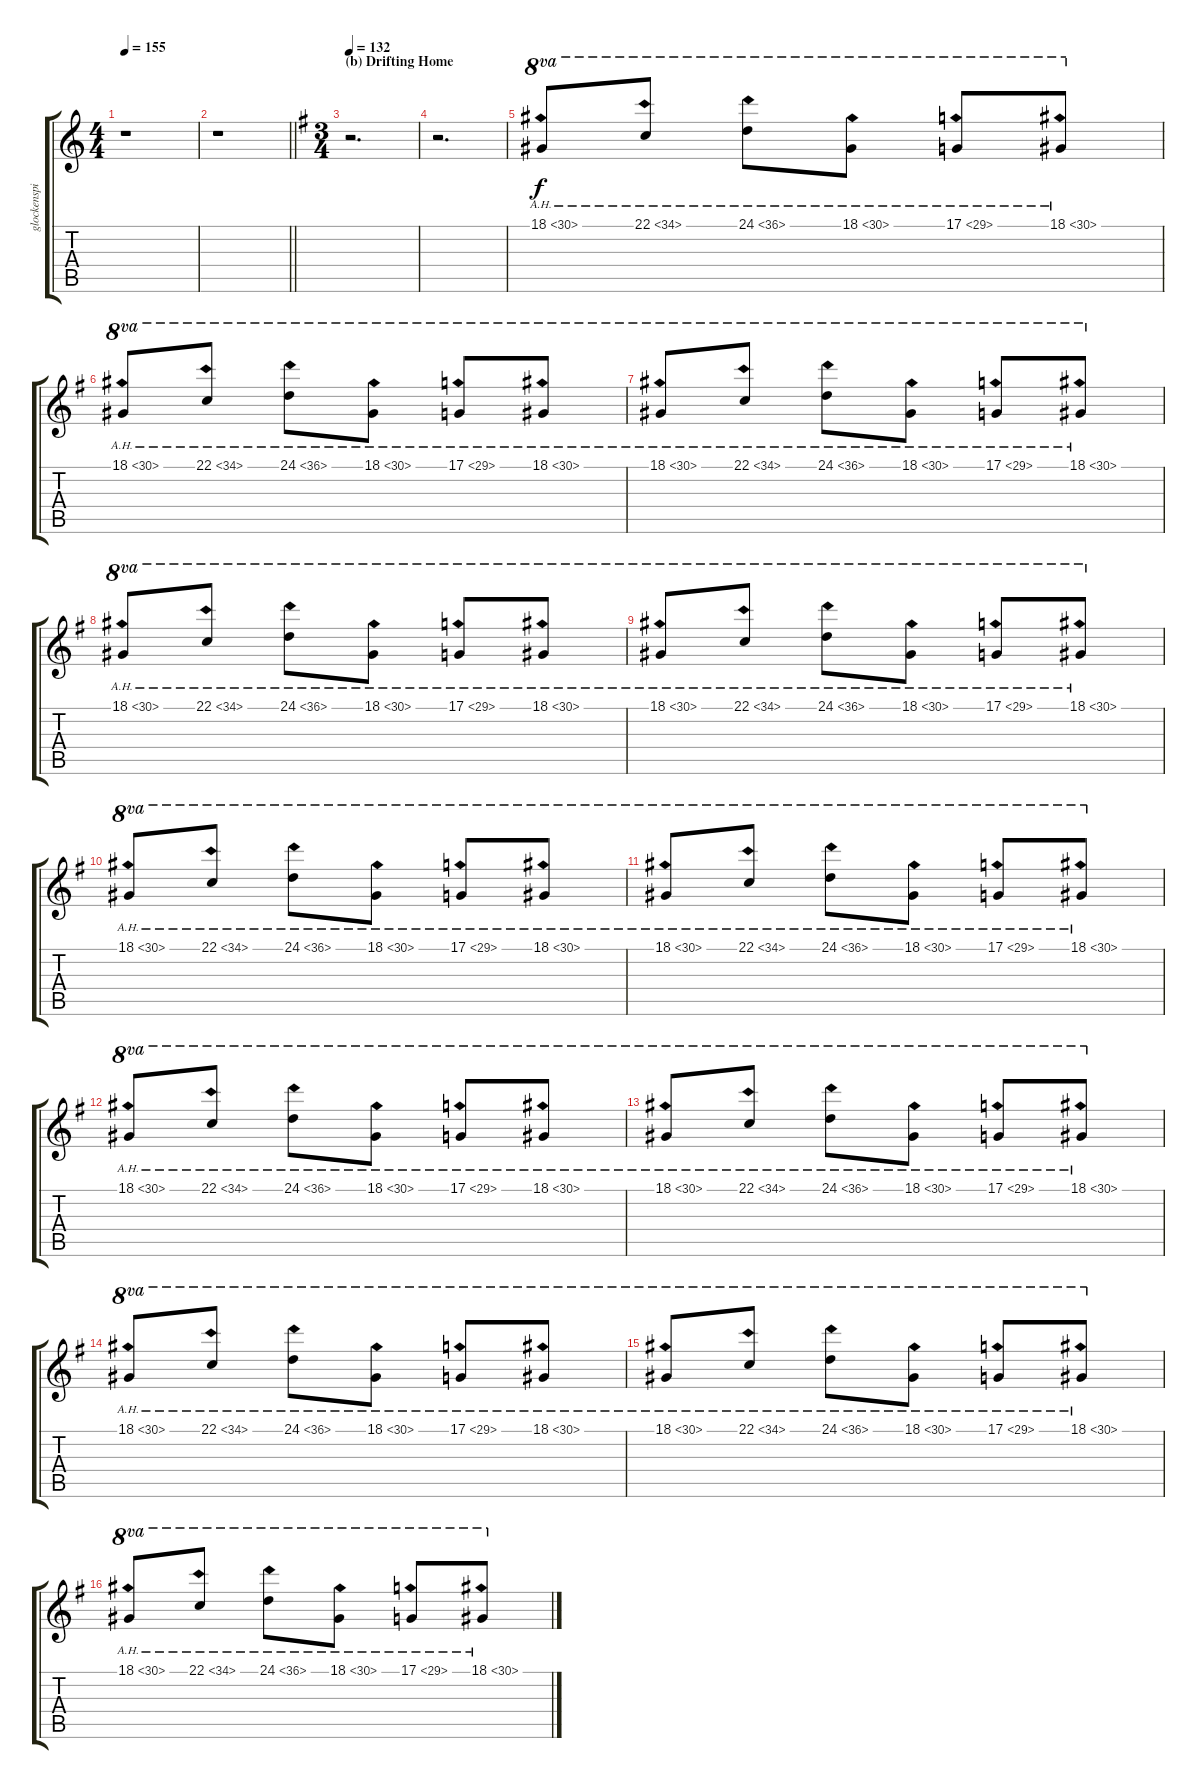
\track ("glockenspiel" "glockenspi") {instrument glockenspiel}
\staff {score tabs}
\tuning (D4 A3 F3 C3 G2 D2) {hide}
\ts (4 4)
\tempo 155
\clef g2
\ks aminor
r.1{dy f} |
\barLineRight lightlight
r.1 |
\ts (3 4)
\section ("" "(b) Drifting Home")
\tempo 132
\ks eminor
r.2{d} |
r.2{d} |
18.1{ah 12}.8{ot 8va} 22.1{ah 12}.8{ot 8va} 24.1{ah 12}.8{ot 8va} 18.1{ah 12}.8{ot 8va} 17.1{ah 12}.8{ot 8va} 18.1{ah 12}.8{ot 8va} |
18.1{ah 12}.8{ot 8va} 22.1{ah 12}.8{ot 8va} 24.1{ah 12}.8{ot 8va} 18.1{ah 12}.8{ot 8va} 17.1{ah 12}.8{ot 8va} 18.1{ah 12}.8{ot 8va} |
18.1{ah 12}.8{ot 8va} 22.1{ah 12}.8{ot 8va} 24.1{ah 12}.8{ot 8va} 18.1{ah 12}.8{ot 8va} 17.1{ah 12}.8{ot 8va} 18.1{ah 12}.8{ot 8va} |
18.1{ah 12}.8{ot 8va} 22.1{ah 12}.8{ot 8va} 24.1{ah 12}.8{ot 8va} 18.1{ah 12}.8{ot 8va} 17.1{ah 12}.8{ot 8va} 18.1{ah 12}.8{ot 8va} |
18.1{ah 12}.8{ot 8va} 22.1{ah 12}.8{ot 8va} 24.1{ah 12}.8{ot 8va} 18.1{ah 12}.8{ot 8va} 17.1{ah 12}.8{ot 8va} 18.1{ah 12}.8{ot 8va} |
18.1{ah 12}.8{ot 8va} 22.1{ah 12}.8{ot 8va} 24.1{ah 12}.8{ot 8va} 18.1{ah 12}.8{ot 8va} 17.1{ah 12}.8{ot 8va} 18.1{ah 12}.8{ot 8va} |
18.1{ah 12}.8{ot 8va} 22.1{ah 12}.8{ot 8va} 24.1{ah 12}.8{ot 8va} 18.1{ah 12}.8{ot 8va} 17.1{ah 12}.8{ot 8va} 18.1{ah 12}.8{ot 8va} |
18.1{ah 12}.8{ot 8va} 22.1{ah 12}.8{ot 8va} 24.1{ah 12}.8{ot 8va} 18.1{ah 12}.8{ot 8va} 17.1{ah 12}.8{ot 8va} 18.1{ah 12}.8{ot 8va} |
18.1{ah 12}.8{ot 8va} 22.1{ah 12}.8{ot 8va} 24.1{ah 12}.8{ot 8va} 18.1{ah 12}.8{ot 8va} 17.1{ah 12}.8{ot 8va} 18.1{ah 12}.8{ot 8va} |
18.1{ah 12}.8{ot 8va} 22.1{ah 12}.8{ot 8va} 24.1{ah 12}.8{ot 8va} 18.1{ah 12}.8{ot 8va} 17.1{ah 12}.8{ot 8va} 18.1{ah 12}.8{ot 8va} |
18.1{ah 12}.8{ot 8va} 22.1{ah 12}.8{ot 8va} 24.1{ah 12}.8{ot 8va} 18.1{ah 12}.8{ot 8va} 17.1{ah 12}.8{ot 8va} 18.1{ah 12}.8{ot 8va} |
18.1{ah 12}.8{ot 8va} 22.1{ah 12}.8{ot 8va} 24.1{ah 12}.8{ot 8va} 18.1{ah 12}.8{ot 8va} 17.1{ah 12}.8{ot 8va} 18.1{ah 12}.8{ot 8va}
